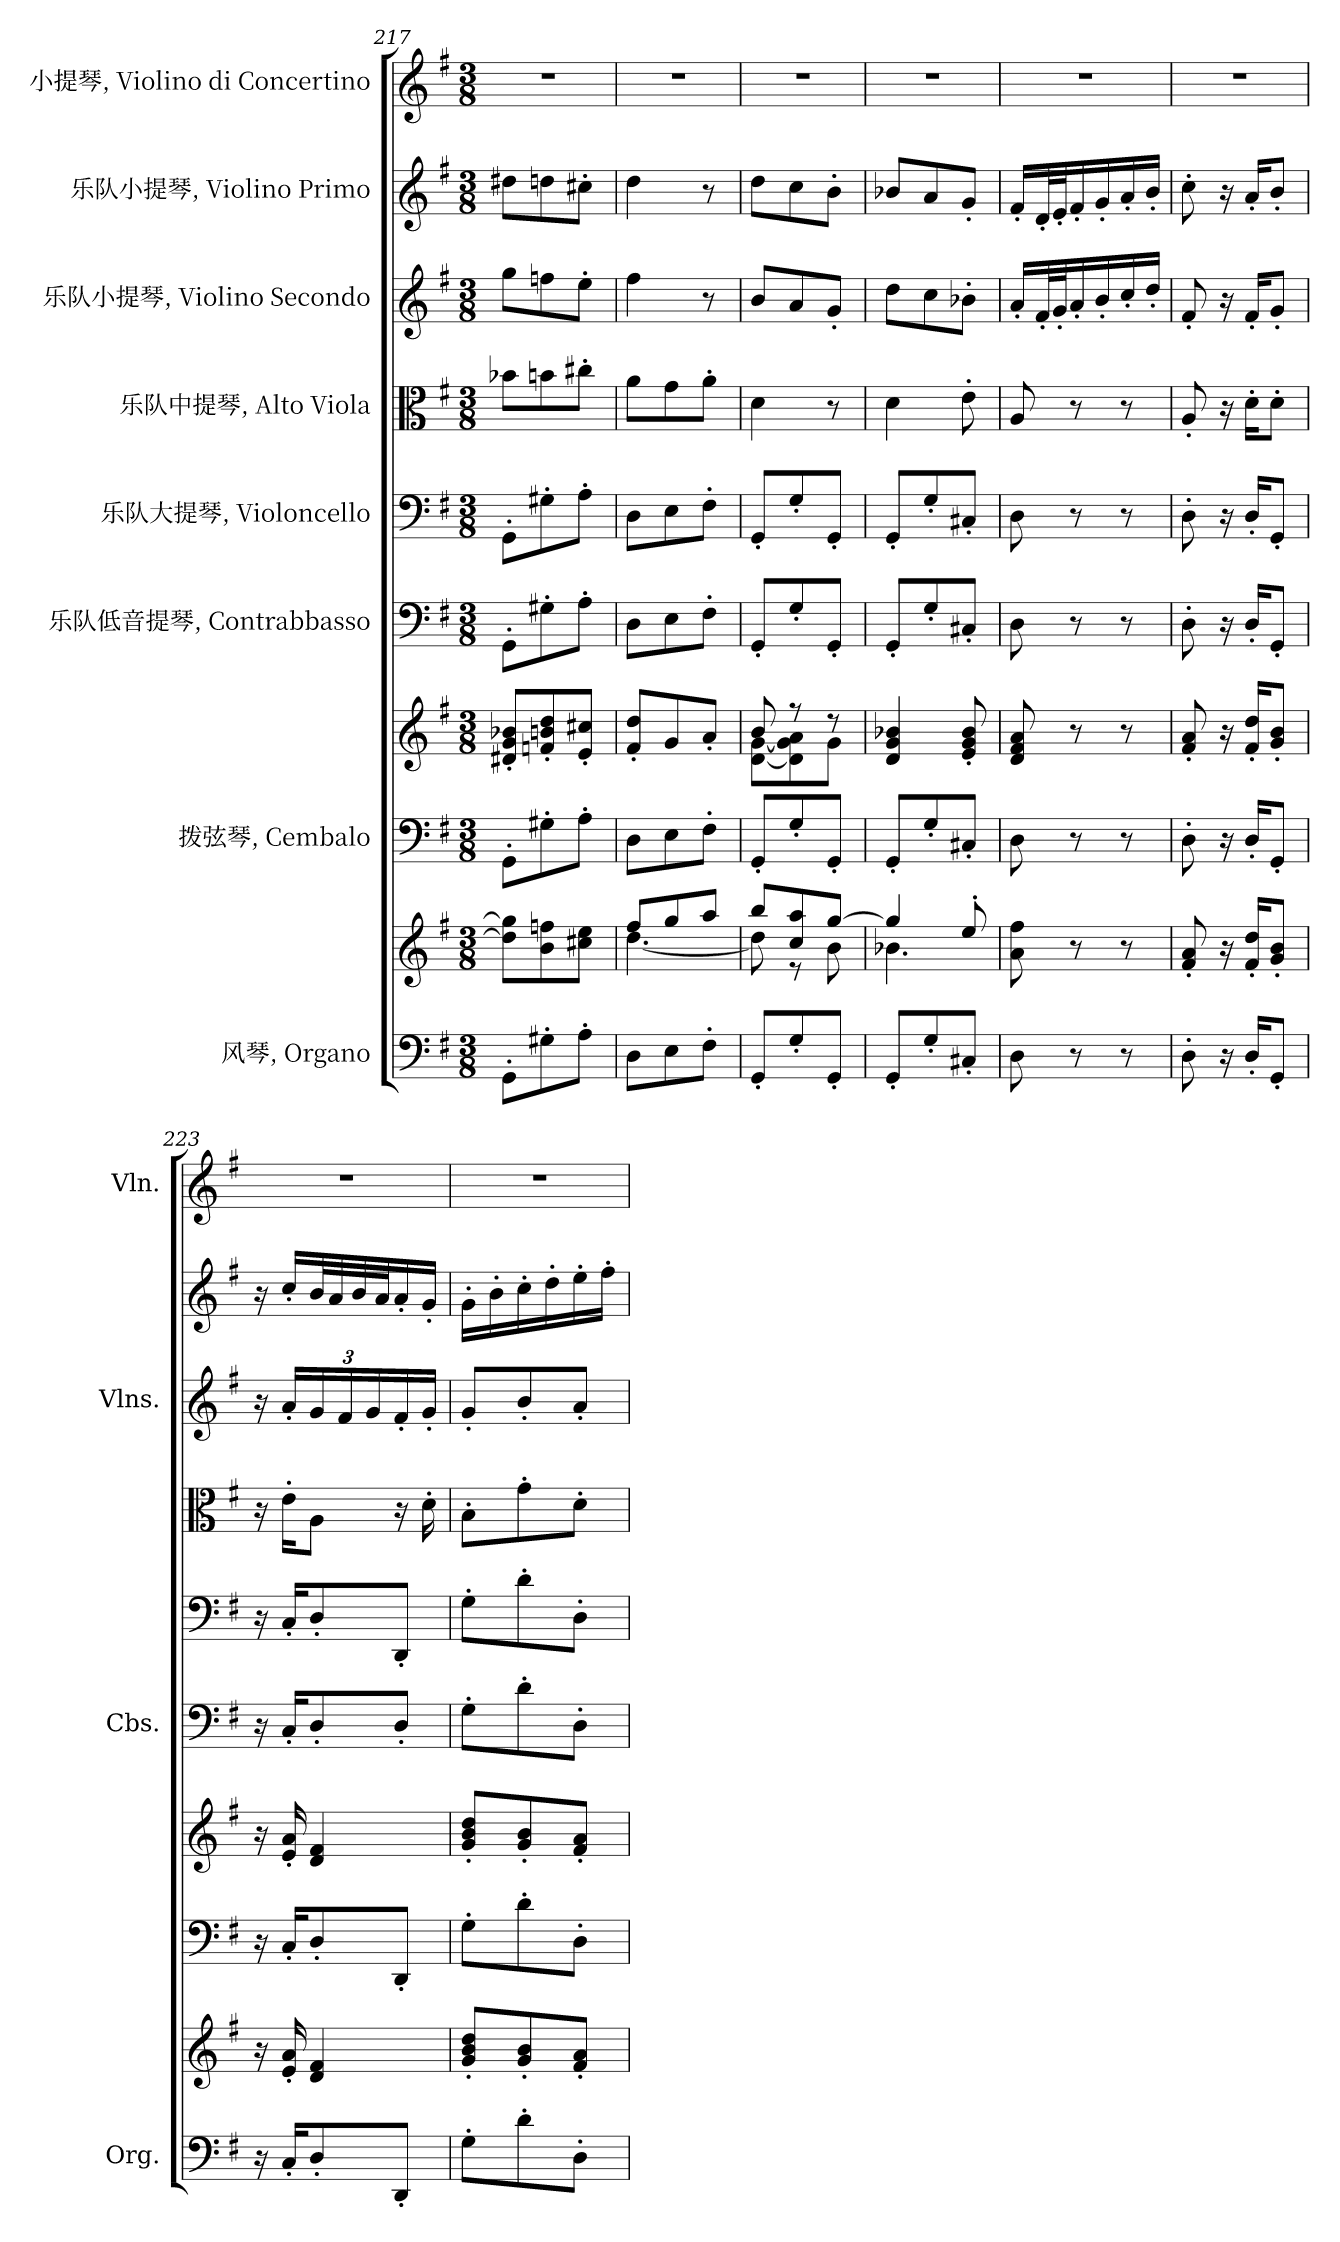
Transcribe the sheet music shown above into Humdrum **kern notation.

**kern	**kern	**kern	**kern	**kern	**kern	**kern	**kern	**kern	**kern
*part8	*part8	*part7	*part7	*part6	*part5	*part4	*part3	*part2	*part1
*staff10	*staff9	*staff8	*staff7	*staff6	*staff5	*staff4	*staff3	*staff2	*staff1
*I"风琴, Organo	*	*I"拨弦琴, Cembalo	*	*I"乐队低音提琴, Contrabbasso	*I"乐队大提琴, Violoncello	*I"乐队中提琴, Alto Viola	*I"乐队小提琴, Violino Secondo	*I"乐队小提琴, Violino Primo	*I"小提琴, Violino di Concertino
*I'Org.	*	*	*	*I'Cbs.	*	*	*I'Vlns.	*	*I'Vln.
*clefF4	*clefG2	*clefF4	*clefG2	*clefF4	*clefF4	*clefC3	*clefG2	*clefG2	*clefG2
*	*	*	*	*ITrd7c12	*	*	*	*	*
*k[f#]	*k[f#]	*k[f#]	*k[f#]	*k[f#]	*k[f#]	*k[f#]	*k[f#]	*k[f#]	*k[f#]
*M3/8	*M3/8	*M3/8	*M3/8	*M3/8	*M3/8	*M3/8	*M3/8	*M3/8	*M3/8
=217	=217	=217	=217	=217	=217	=217	=217	=217	=217
8GG'\L	8dd#\] 8gg\]L	8GG'\L	8d#X/' 8g/' 8b-X/'L	8GGG'\L	8GG'\L	8b-X\L	8gg\L	8dd#X\L	4.r
8G#X'\	8b\ 8ffn\	8G#X'\	8fn/' 8bn/' 8dd/'	8GG#X'\	8G#X'\	8bn\	8ffn\	8ddn\	.
8A'\J	8cc#X\ 8ee\J	8A'\J	8e/' 8cc#X/'J	8AA'\J	8A'\J	8cc#X'\J	8ee'\J	8cc#X'\J	.
=218	=218	=218	=218	=218	=218	=218	=218	=218	=218
*	*^	*	*	*	*	*	*	*	*
8D\L	8ff#/L	[4.dd\	8D\L	8f#/' 8dd/'L	8DD\L	8D\L	8a\L	4ff#\	4dd\	4.r
8E\	8gg/	.	8E\	8g/	8EE\	8E\	8g\	.	.	.
8F#'\J	8aa/J	.	8F#'\J	8a'/J	8FF#'\J	8F#'\J	8a'\J	8r	8r	.
!!LO:PB:g=z
=219	=219	=219	=219	=219	=219	=219	=219	=219	=219	=219
*	*	*	*	*^	*	*	*	*	*	*
8GG'/L	8bb/L	8dd\]	8GG'/L	8b/	[8d\ [8g\L	8GGG'/L	8GG'/L	4d\	8b/L	8dd\L	4.r
8G'/	8cc/ 8aa/	8r	8G'/	8r	8d\] 8g\] 8a\	8GG'/	8G'/	.	8a/	8cc\	.
8GG'/J	[8gg/J	8b\	8GG'/J	8r	8g\J	8GGG'/J	8GG'/J	8r	8g'/J	8b'\J	.
*	*	*	*	*v	*v	*	*	*	*	*	*
=220	=220	=220	=220	=220	=220	=220	=220	=220	=220	=220
8GG'/L	4gg/]	4.b-X\	8GG'/L	4d/ 4g/ 4b-X/	8GGG'/L	8GG'/L	4d\	8dd\L	8b-X/L	4.r
8G'/	.	.	8G'/	.	8GG'/	8G'/	.	8cc\	8a/	.
8C#X'/J	8ee'/	.	8C#X'/J	8e/' 8g/' 8b-/'	8CC#X'/J	8C#X'/J	8e'\	8b-X'\J	8g'/J	.
*	*v	*v	*	*	*	*	*	*	*	*
=221	=221	=221	=221	=221	=221	=221	=221	=221	=221
8D\	8a\ 8ff#\	8D\	8d/ 8f#/ 8a/	8DD\	8D\	8A/	16a'/LL	16f#'/LL	4.r
.	.	.	.	.	.	.	32f#'/L	32d'/L	.
.	.	.	.	.	.	.	32g'/J	32e'/J	.
8r	8r	8r	8r	8r	8r	8r	16a'/	16f#'/	.
.	.	.	.	.	.	.	16b'/	16g'/	.
8r	8r	8r	8r	8r	8r	8r	16cc'/	16a'/	.
.	.	.	.	.	.	.	16dd'/JJ	16b'/JJ	.
=222	=222	=222	=222	=222	=222	=222	=222	=222	=222
8D'\	8f#/' 8a/'	8D'\	8f#/' 8a/'	8DD'\	8D'\	8A'/	8f#'/	8cc'\	4.r
16r	16r	16r	16r	16r	16r	16r	16r	16r	.
16D'/KL	16f#/' 16dd/'KL	16D'/KL	16f#/' 16dd/'KL	16DD'/KL	16D'/KL	16d'\KL	16f#'/KL	16a'/KL	.
8GG'/J	8g/' 8b/'J	8GG'/J	8g/' 8b/'J	8GGG'/J	8GG'/J	8d'\J	8g'/J	8b'/J	.
=223	=223	=223	=223	=223	=223	=223	=223	=223	=223
16r	16r	16r	16r	16r	16r	16r	16r	16r	4.r
16C'/KL	16e/' 16a/'	16C'/KL	16e/' 16a/'	16CC'/KL	16C'/KL	16e'\KL	16a'/LL	16cc'/LL	.
*	*	*	*	*	*	*	*Xbrackettup	*	*
8D'/	4d/ 4f#/	8D'/	4d/ 4f#/	8DD'/	8D'/	8A\J	24g/	32b/L	.
.	.	.	.	.	.	.	.	32a/	.
.	.	.	.	.	.	.	24f#/	.	.
.	.	.	.	.	.	.	.	32b/	.
.	.	.	.	.	.	.	24g/	.	.
.	.	.	.	.	.	.	.	32a/J	.
8DD'/J	.	8DD'/J	.	8DD'/J	8DD'/J	16r	16f#'/	16a'/	.
.	.	.	.	.	.	16d'\	16g'/JJ	16g'/JJ	.
=224	=224	=224	=224	=224	=224	=224	=224	=224	=224
8G'\L	8g/' 8b/' 8dd/'L	8G'\L	8g/' 8b/' 8dd/'L	8GG'\L	8G'\L	8B'\L	8g'/L	16g'\LL	4.r
.	.	.	.	.	.	.	.	16b'\	.
8d'\	8g/' 8b/'	8d'\	8g/' 8b/'	8D'\	8d'\	8g'\	8b'/	16cc'\	.
.	.	.	.	.	.	.	.	16dd'\	.
8D'\J	8f#/' 8a/'J	8D'\J	8f#/' 8a/'J	8DD'\J	8D'\J	8d'\J	8a'/J	16ee'\	.
.	.	.	.	.	.	.	.	16ff#'\JJ	.
=	=	=	=	=	=	=	=	=	=
*-	*-	*-	*-	*-	*-	*-	*-	*-	*-
